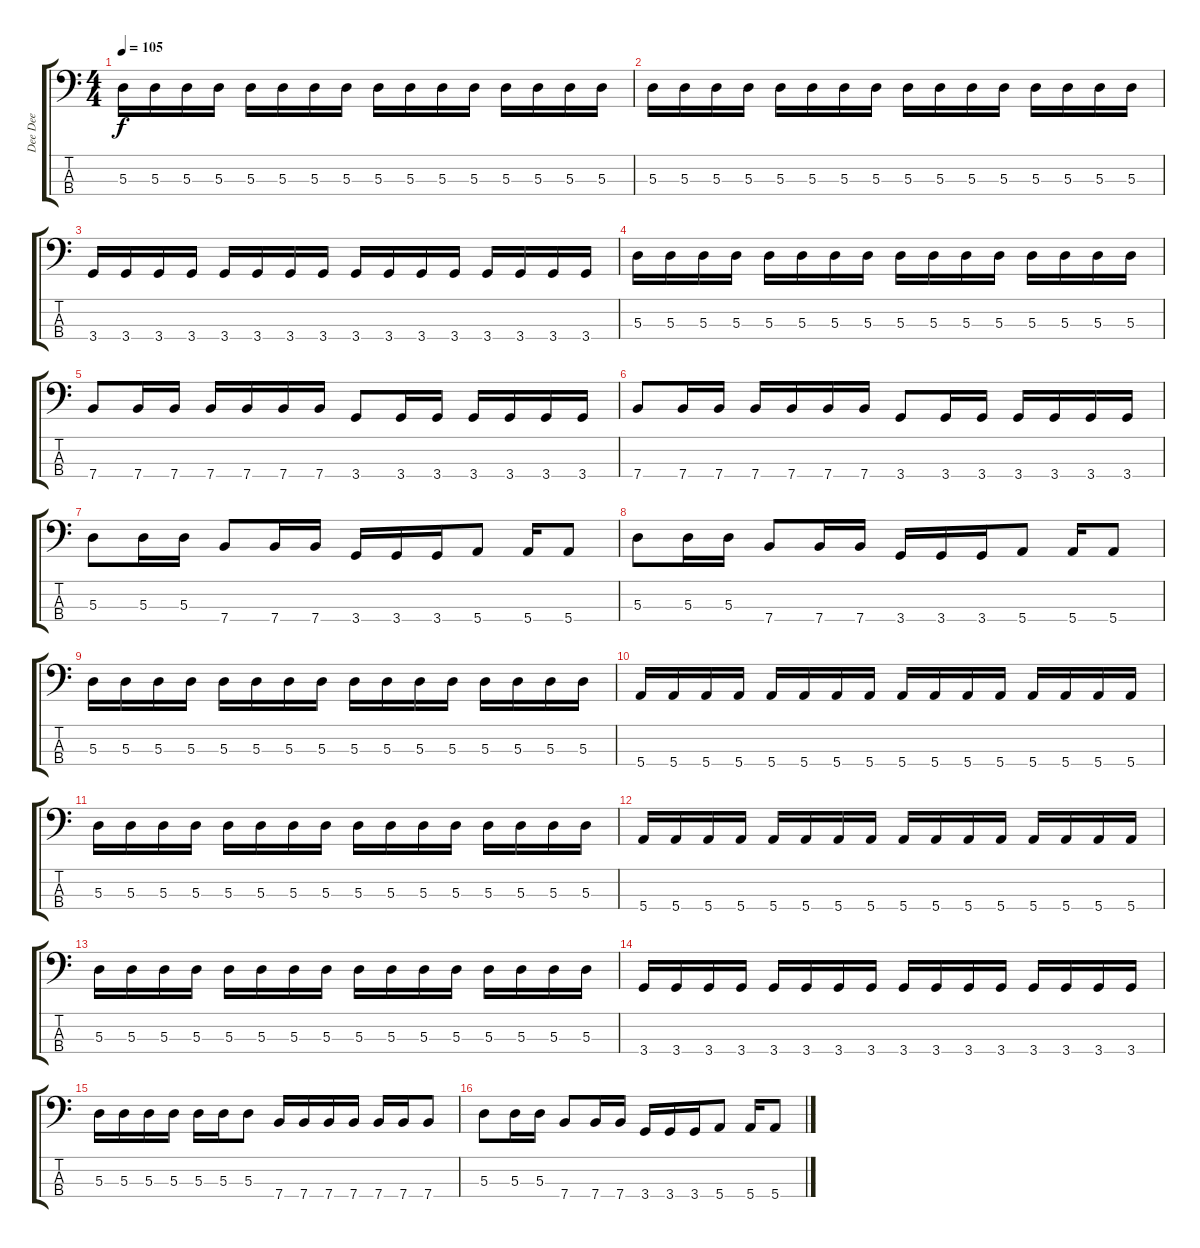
\track ("Dee Dee" "Dee Dee") {instrument electricbasspick}
\staff {score tabs}
\tuning (G2 D2 A1 E1) {hide}
\ts (4 4)
\tempo 105
\clef f4
\ks c
5.3.16{dy f} 5.3.16 5.3.16 5.3.16 5.3.16 5.3.16 5.3.16 5.3.16 5.3.16 5.3.16 5.3.16 5.3.16 5.3.16 5.3.16 5.3.16 5.3.16 |
5.3.16 5.3.16 5.3.16 5.3.16 5.3.16 5.3.16 5.3.16 5.3.16 5.3.16 5.3.16 5.3.16 5.3.16 5.3.16 5.3.16 5.3.16 5.3.16 |
3.4.16 3.4.16 3.4.16 3.4.16 3.4.16 3.4.16 3.4.16 3.4.16 3.4.16 3.4.16 3.4.16 3.4.16 3.4.16 3.4.16 3.4.16 3.4.16 |
5.3.16 5.3.16 5.3.16 5.3.16 5.3.16 5.3.16 5.3.16 5.3.16 5.3.16 5.3.16 5.3.16 5.3.16 5.3.16 5.3.16 5.3.16 5.3.16 |
7.4.8 7.4.16 7.4.16 7.4.16 7.4.16 7.4.16 7.4.16 3.4.8 3.4.16 3.4.16 3.4.16 3.4.16 3.4.16 3.4.16 |
7.4.8 7.4.16 7.4.16 7.4.16 7.4.16 7.4.16 7.4.16 3.4.8 3.4.16 3.4.16 3.4.16 3.4.16 3.4.16 3.4.16 |
5.3.8 5.3.16 5.3.16 7.4.8 7.4.16 7.4.16 3.4.16 3.4.16 3.4.16 5.4.8 5.4.16 5.4.8 |
5.3.8 5.3.16 5.3.16 7.4.8 7.4.16 7.4.16 3.4.16 3.4.16 3.4.16 5.4.8 5.4.16 5.4.8 |
5.3.16 5.3.16 5.3.16 5.3.16 5.3.16 5.3.16 5.3.16 5.3.16 5.3.16 5.3.16 5.3.16 5.3.16 5.3.16 5.3.16 5.3.16 5.3.16 |
5.4.16 5.4.16 5.4.16 5.4.16 5.4.16 5.4.16 5.4.16 5.4.16 5.4.16 5.4.16 5.4.16 5.4.16 5.4.16 5.4.16 5.4.16 5.4.16 |
5.3.16 5.3.16 5.3.16 5.3.16 5.3.16 5.3.16 5.3.16 5.3.16 5.3.16 5.3.16 5.3.16 5.3.16 5.3.16 5.3.16 5.3.16 5.3.16 |
5.4.16 5.4.16 5.4.16 5.4.16 5.4.16 5.4.16 5.4.16 5.4.16 5.4.16 5.4.16 5.4.16 5.4.16 5.4.16 5.4.16 5.4.16 5.4.16 |
5.3.16 5.3.16 5.3.16 5.3.16 5.3.16 5.3.16 5.3.16 5.3.16 5.3.16 5.3.16 5.3.16 5.3.16 5.3.16 5.3.16 5.3.16 5.3.16 |
3.4.16 3.4.16 3.4.16 3.4.16 3.4.16 3.4.16 3.4.16 3.4.16 3.4.16 3.4.16 3.4.16 3.4.16 3.4.16 3.4.16 3.4.16 3.4.16 |
5.3.16 5.3.16 5.3.16 5.3.16 5.3.16 5.3.16 5.3.8 7.4.16 7.4.16 7.4.16 7.4.16 7.4.16 7.4.16 7.4.8 |
5.3.8 5.3.16 5.3.16 7.4.8 7.4.16 7.4.16 3.4.16 3.4.16 3.4.16 5.4.8 5.4.16 5.4.8
